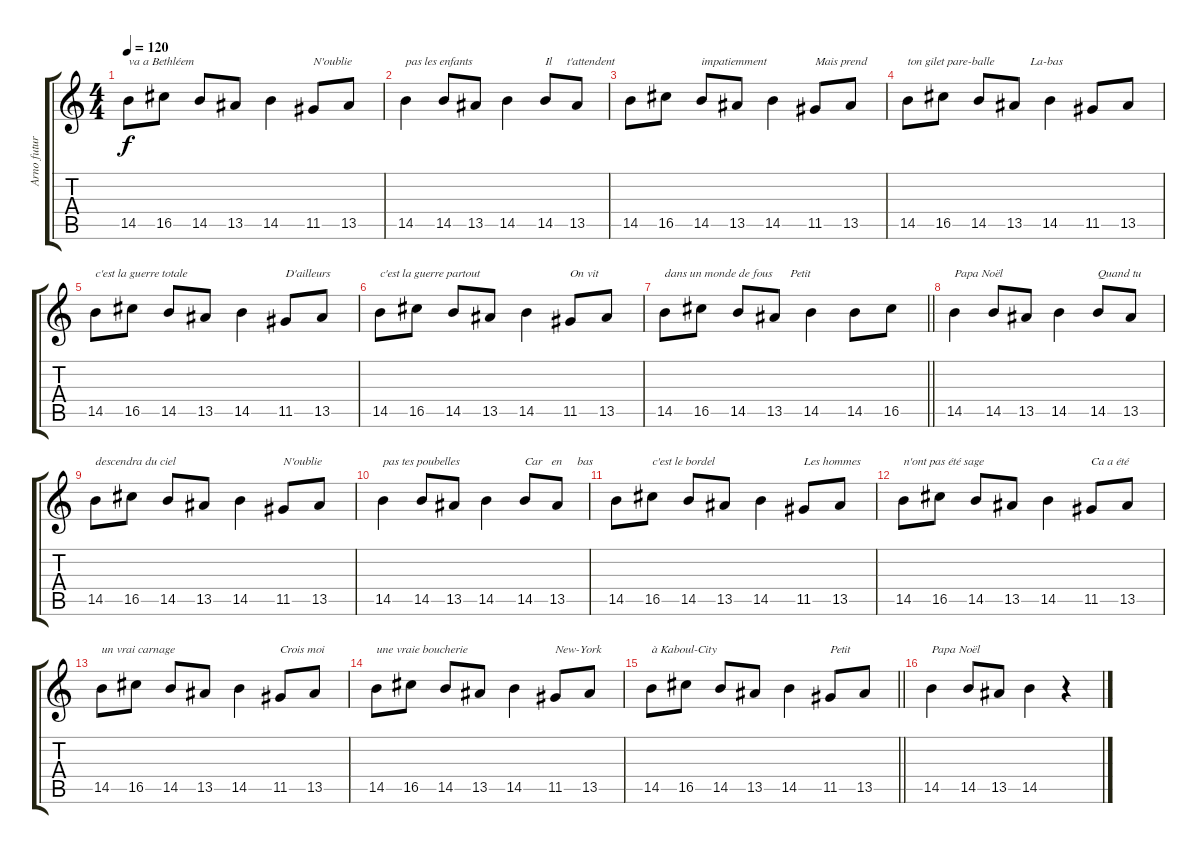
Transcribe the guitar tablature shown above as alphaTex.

\track ("Arno futur ( Voix )" "Arno futur") {instrument distortionguitar}
\staff {score tabs}
\tuning (E4 B3 G3 D3 A2 E2) {hide}
\ts (4 4)
\tempo 120
\clef g2
\ks c
14.5.8{txt "va a Bethléem" dy f} 16.5.8 14.5.8 13.5.8 14.5.4 11.5.8{txt "N'oublie"} 13.5.8 |
14.5.4{txt "pas les enfants"} 14.5.8 13.5.8 14.5.4 14.5.8{txt "Il     t'attendent"} 13.5.8 |
14.5.8 16.5.8 14.5.8{txt "impatiemment"} 13.5.8 14.5.4 11.5.8{txt "Mais prend"} 13.5.8 |
14.5.8{txt "ton gilet pare-balle            La-bas"} 16.5.8 14.5.8 13.5.8 14.5.4 11.5.8 13.5.8 |
14.5.8{txt "c'est la guerre totale"} 16.5.8 14.5.8 13.5.8 14.5.4 11.5.8{txt "D'ailleurs"} 13.5.8 |
14.5.8{txt "c'est la guerre partout"} 16.5.8 14.5.8 13.5.8 14.5.4 11.5.8{txt "On vit"} 13.5.8 |
\barLineRight lightlight
14.5.8{txt "dans un monde de fous      Petit"} 16.5.8 14.5.8 13.5.8 14.5.4 14.5.8 16.5.8 |
14.5.4{txt "Papa Noël"} 14.5.8 13.5.8 14.5.4 14.5.8{txt "Quand tu"} 13.5.8 |
14.5.8{txt "descendra du ciel"} 16.5.8 14.5.8 13.5.8 14.5.4 11.5.8{txt "N'oublie"} 13.5.8 |
14.5.4{txt "pas tes poubelles"} 14.5.8 13.5.8 14.5.4 14.5.8{txt "Car   en     bas "} 13.5.8 |
14.5.8 16.5.8{txt "c'est le bordel"} 14.5.8 13.5.8 14.5.4 11.5.8{txt "Les hommes"} 13.5.8 |
14.5.8{txt "n'ont pas été sage"} 16.5.8 14.5.8 13.5.8 14.5.4 11.5.8{txt "Ca a été"} 13.5.8 |
14.5.8{txt "un vrai carnage"} 16.5.8 14.5.8 13.5.8 14.5.4 11.5.8{txt "Crois moi "} 13.5.8 |
14.5.8{txt "une vraie boucherie"} 16.5.8 14.5.8 13.5.8 14.5.4 11.5.8{txt "New-York"} 13.5.8 |
\barLineRight lightlight
14.5.8{txt "à Kaboul-City"} 16.5.8 14.5.8 13.5.8 14.5.4 11.5.8{txt "Petit"} 13.5.8 |
14.5.4{txt "Papa Noël"} 14.5.8 13.5.8 14.5.4 r.4
